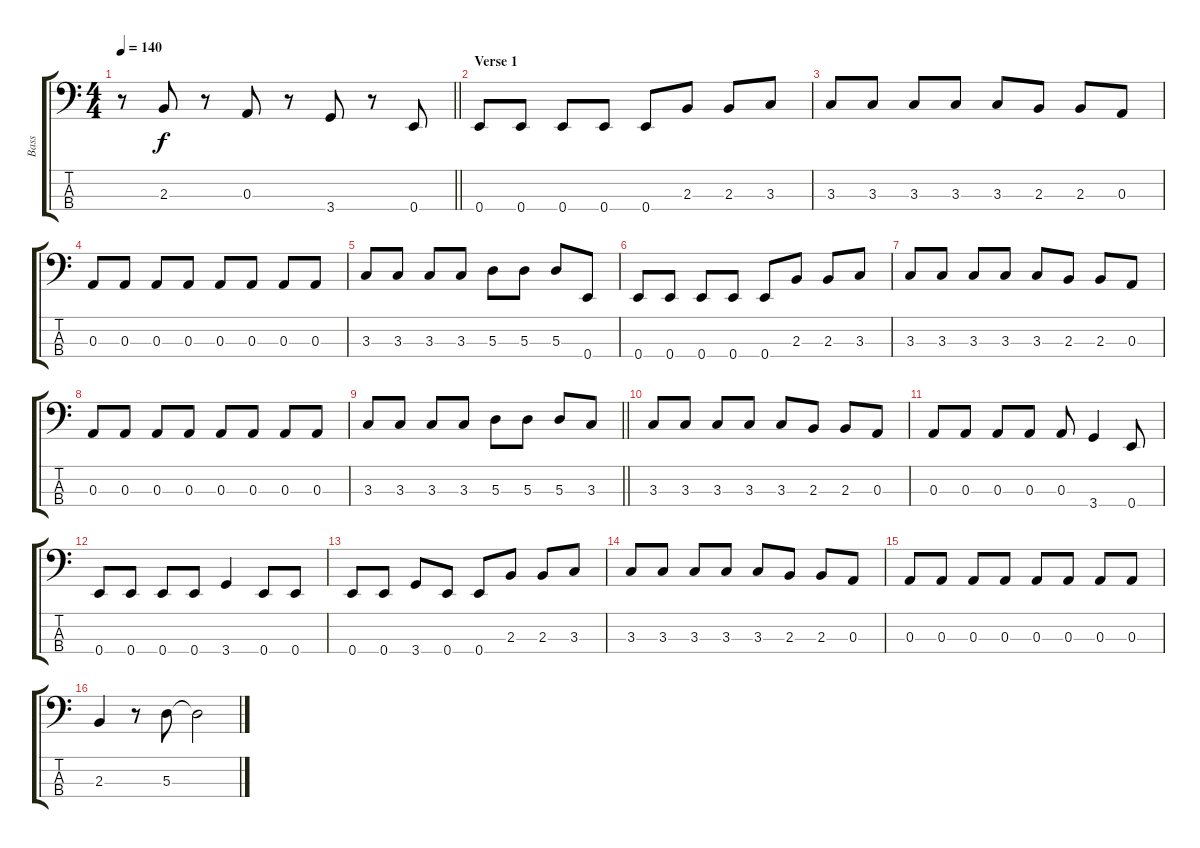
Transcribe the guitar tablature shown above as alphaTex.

\track ("Bass" "Bass") {instrument electricbassfinger}
\staff {score tabs}
\tuning (G2 D2 A1 E1) {hide}
\ts (4 4)
\tempo 140
\clef f4
\barLineRight lightlight
\ks c
r.8{dy f} 2.3.8 r.8 0.3.8 r.8 3.4.8 r.8 0.4.8 |
\section ("" "Verse 1")
0.4.8 0.4.8 0.4.8 0.4.8 0.4.8 2.3.8 2.3.8 3.3.8 |
3.3.8 3.3.8 3.3.8 3.3.8 3.3.8 2.3.8 2.3.8 0.3.8 |
0.3.8 0.3.8 0.3.8 0.3.8 0.3.8 0.3.8 0.3.8 0.3.8 |
3.3.8 3.3.8 3.3.8 3.3.8 5.3.8 5.3.8 5.3.8 0.4.8 |
0.4.8 0.4.8 0.4.8 0.4.8 0.4.8 2.3.8 2.3.8 3.3.8 |
3.3.8 3.3.8 3.3.8 3.3.8 3.3.8 2.3.8 2.3.8 0.3.8 |
0.3.8 0.3.8 0.3.8 0.3.8 0.3.8 0.3.8 0.3.8 0.3.8 |
\barLineRight lightlight
3.3.8 3.3.8 3.3.8 3.3.8 5.3.8 5.3.8 5.3.8 3.3.8 |
\section ("" "")
3.3.8 3.3.8 3.3.8 3.3.8 3.3.8 2.3.8 2.3.8 0.3.8 |
0.3.8 0.3.8 0.3.8 0.3.8 0.3.8 3.4.4 0.4.8 |
0.4.8 0.4.8 0.4.8 0.4.8 3.4.4 0.4.8 0.4.8 |
0.4.8 0.4.8 3.4.8 0.4.8 0.4.8 2.3.8 2.3.8 3.3.8 |
3.3.8 3.3.8 3.3.8 3.3.8 3.3.8 2.3.8 2.3.8 0.3.8 |
0.3.8 0.3.8 0.3.8 0.3.8 0.3.8 0.3.8 0.3.8 0.3.8 |
2.3.4 r.8 5.3.8 5.3{t}.2
